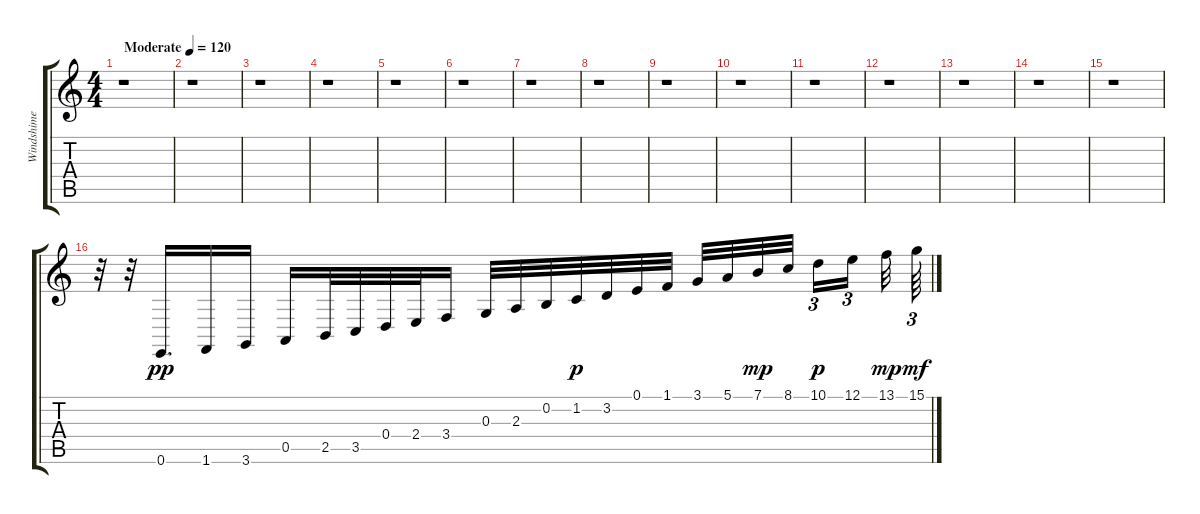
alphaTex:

\track ("Windshime ıôôåêò âåòğà" "Windshime ") {instrument breathnoise}
\staff {score tabs}
\tuning (E4 B3 G3 D3 A2 E2) {hide}
\ts (4 4)
\tempo (120 "Moderate")
\clef g2
\ks c
r.1{dy pp instrument breathnoise} |
r.1 |
r.1 |
r.1 |
r.1 |
r.1 |
r.1 |
r.1 |
r.1 |
r.1 |
r.1 |
r.1 |
r.1 |
r.1 |
r.1 |
r.32 r.32 0.6.16{d} 1.6.16 3.6.16 0.5.16 2.5.32 3.5.32 0.4.32 2.4.32 3.4.16 0.3.32 2.3.32 0.2.32 1.2.32{dy p} 3.2.32 0.1.32 1.1.32 3.1.32 5.1.32 7.1.32{dy mp} 8.1.32{beam splitsecondary} 10.1.16{tu (3 2) dy p} 12.1.16{tu (3 2) beam splitsecondary} 13.1.32{dy mp} 15.1.64{tu (3 2) dy mf}
